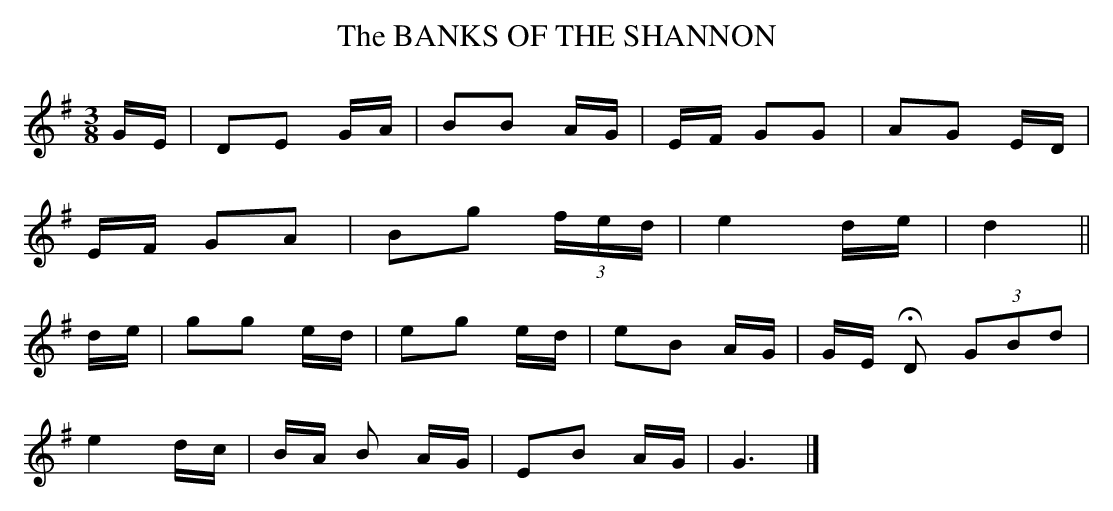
X:1
T:BANKS OF THE SHANNON, The
Y:"slow"
M:3/8
L:1/8
K:G
G/E/|DE G/A/|BB A/G/|E/F/ GG|AG E/D/|
E/F/ GA|Bg (3f/e/d/|e2d/e/|d2||
d/e/|gg e/d/|eg e/d/|eB A/G/|G/E/ HD (3GBd|
e2 d/c/|B/A/ B A/G/|EB A/G/|G3|]
